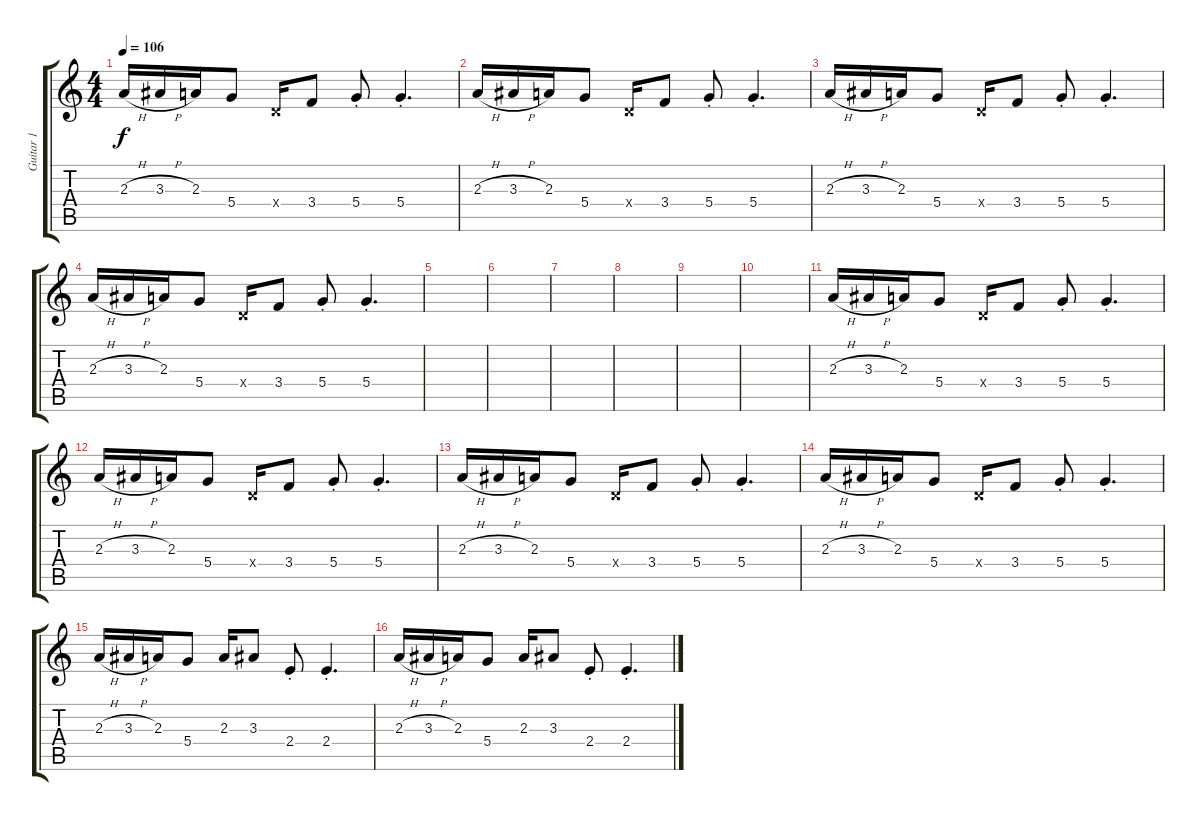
\track ("Guitar 1" "Guitar 1") {instrument overdrivenguitar}
\staff {score tabs}
\tuning (E4 B3 G3 D3 A2 E2) {hide}
\ts (4 4)
\tempo 106
\clef g2
\ks c
2.3{h}.16{dy f volume 14} 3.3{h}.16 2.3.16 5.4.8 0.4{x}.16 3.4.8 5.4{st}.8 5.4{st}.4{d} |
2.3{h}.16 3.3{h}.16 2.3.16 5.4.8 0.4{x}.16 3.4.8 5.4{st}.8 5.4{st}.4{d} |
2.3{h}.16 3.3{h}.16 2.3.16 5.4.8 0.4{x}.16 3.4.8 5.4{st}.8 5.4{st}.4{d} |
2.3{h}.16 3.3{h}.16 2.3.16 5.4.8 0.4{x}.16 3.4.8 5.4{st}.8 5.4{st}.4{d} |
|
|
|
|
|
|
2.3{h}.16 3.3{h}.16 2.3.16 5.4.8 0.4{x}.16 3.4.8 5.4{st}.8 5.4{st}.4{d} |
2.3{h}.16 3.3{h}.16 2.3.16 5.4.8 0.4{x}.16 3.4.8 5.4{st}.8 5.4{st}.4{d} |
2.3{h}.16 3.3{h}.16 2.3.16 5.4.8 0.4{x}.16 3.4.8 5.4{st}.8 5.4{st}.4{d} |
2.3{h}.16 3.3{h}.16 2.3.16 5.4.8 0.4{x}.16 3.4.8 5.4{st}.8 5.4{st}.4{d} |
2.3{h}.16 3.3{h}.16 2.3.16 5.4.8 2.3.16 3.3.8 2.4{st}.8 2.4{st}.4{d} |
2.3{h}.16 3.3{h}.16 2.3.16 5.4.8 2.3.16 3.3.8 2.4{st}.8 2.4{st}.4{d}
